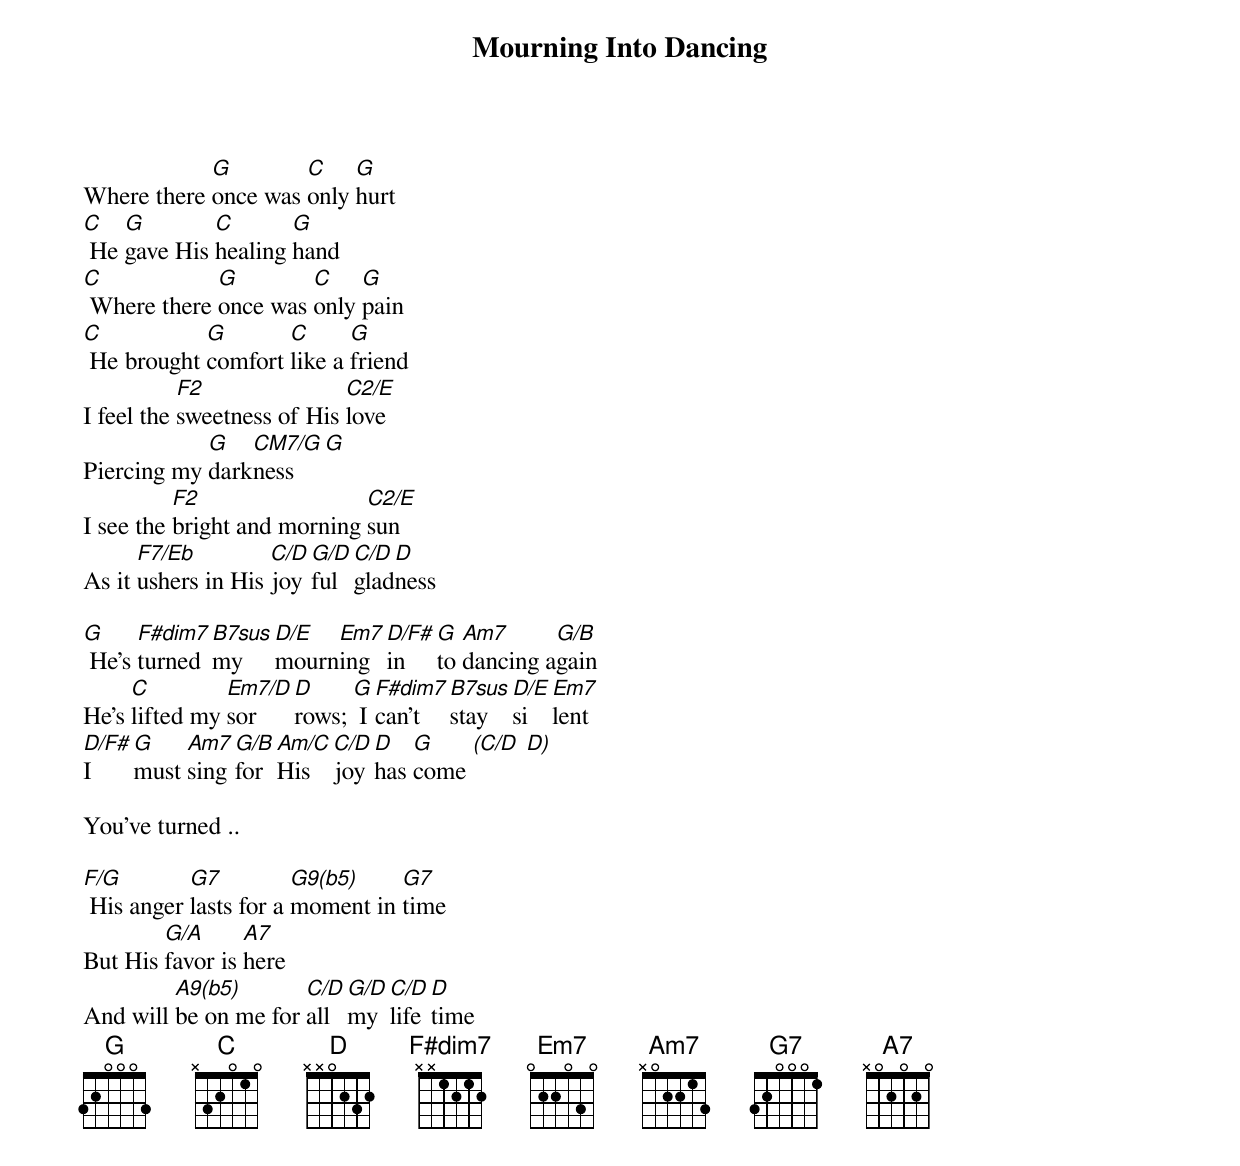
{title: Mourning Into Dancing}
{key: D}
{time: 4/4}
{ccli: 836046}
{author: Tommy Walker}
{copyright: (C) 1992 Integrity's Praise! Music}

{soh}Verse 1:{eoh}
Where there [G]once was [C]only [G]hurt
[C] He [G]gave His [C]healing [G]hand
[C] Where there [G]once was [C]only [G]pain
[C] He brought [G]comfort [C]like a [G]friend
I feel the [F2]sweetness of His [C2/E]love
Piercing my [G]dark[CM7/G]ness [G]
I see the [F2]bright and morning [C2/E]sun
As it [F7/Eb]ushers in His [C/D]joy[G/D]ful [C/D]glad[D]ness

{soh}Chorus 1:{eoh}
[G] He's [F#m7(b5)]turned [B7sus]my [D/E]mourn[Em7]ing [D/F#]in[G]to [Am7]dancing a[G/B]gain
He's [C]lifted my [Em7/D]sor[D]rows; [G] I [F#m7(b5)]can't [B7sus]stay [D/E]si[Em7]lent
[D/F#]I [G]must [Am7]sing [G/B]for [Am/C]His [C/D]joy [D]has [G]come [(C/D  D)]

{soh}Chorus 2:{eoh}
You've turned ..

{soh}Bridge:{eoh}
[F/G] His anger [G7]lasts for a [G9(b5)]moment in [G7]time
But His [G/A]favor is [A7]here
And will [A9(b5)]be on me for [C/D]all [G/D]my [C/D]life[D]time
